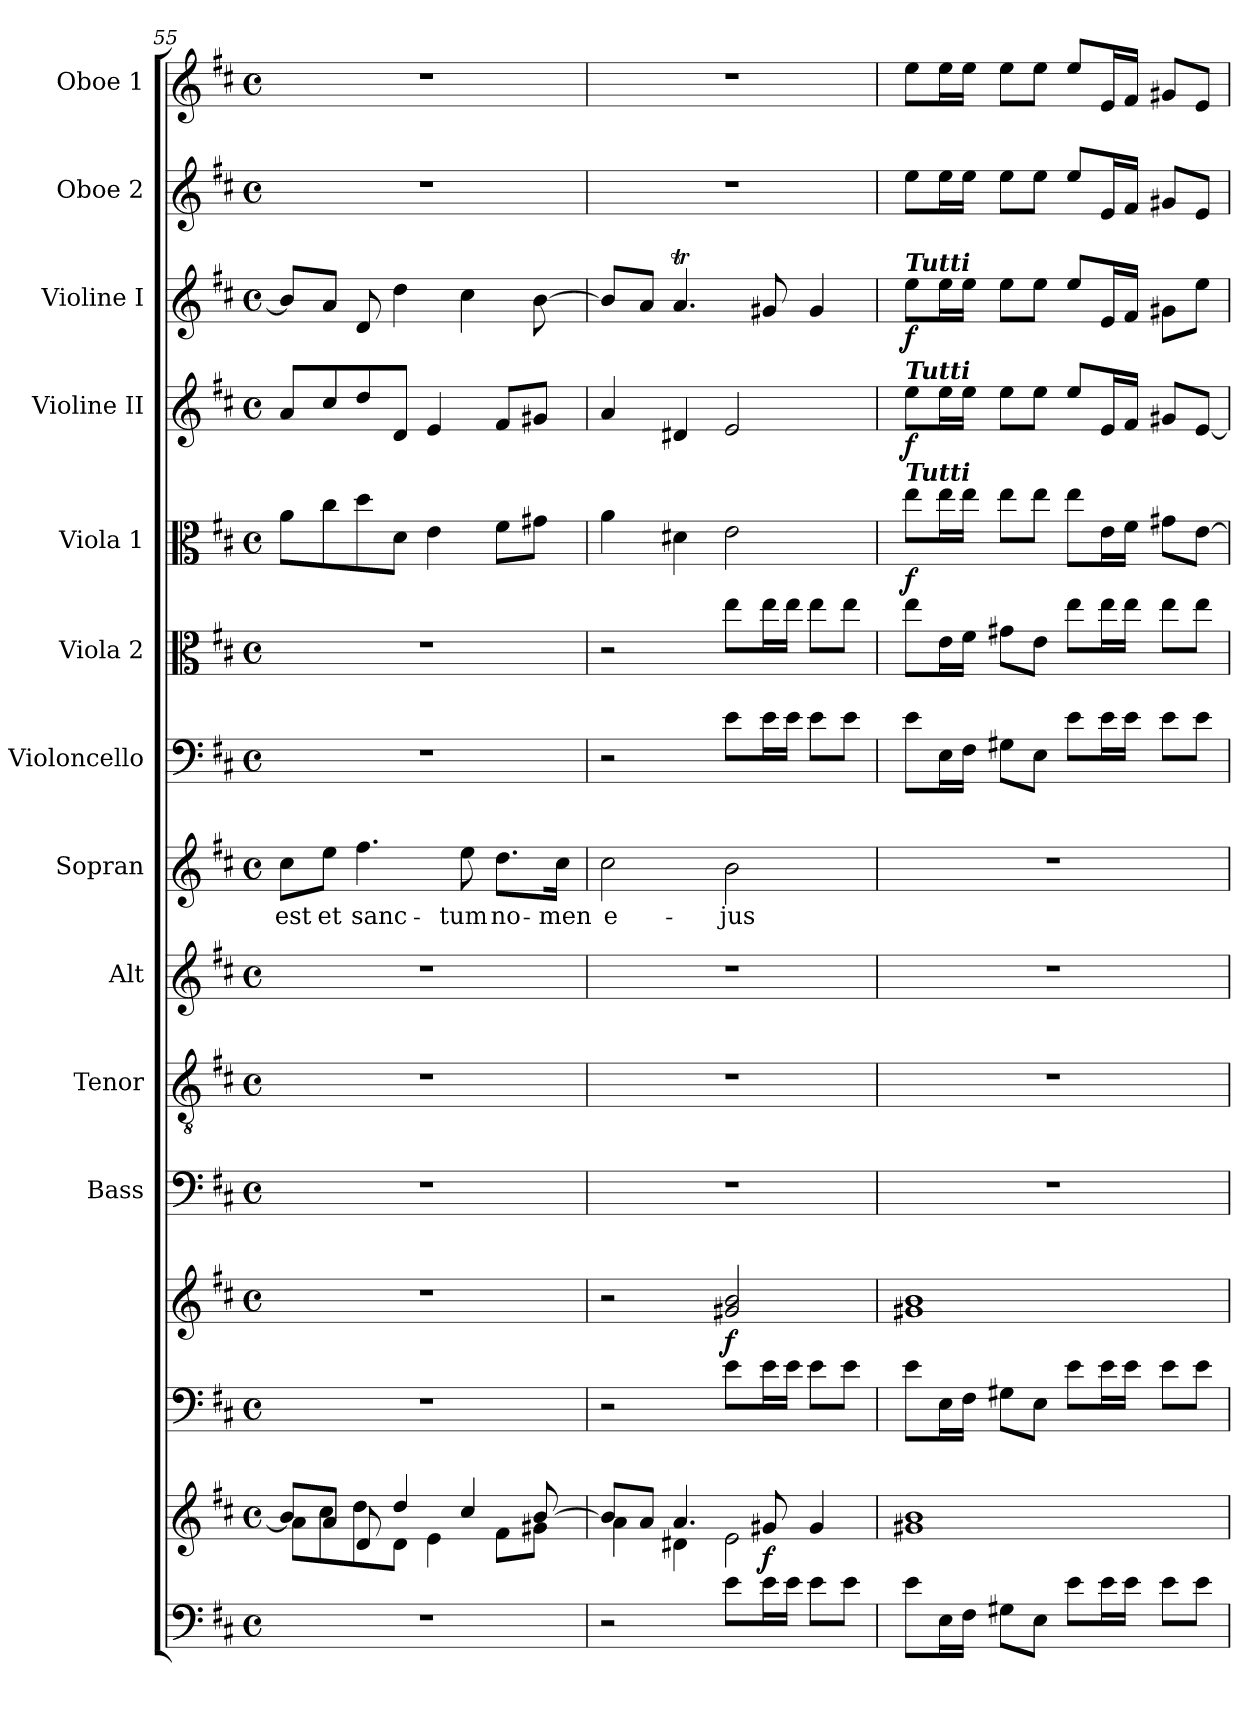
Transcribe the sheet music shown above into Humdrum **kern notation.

**kern	**kern	**dynam	**kern	**kern	**dynam	**kern	**kern	**kern	**kern	**text	**kern	**kern	**kern	**dynam	**kern	**dynam	**kern	**dynam	**kern	**kern
*part13	*part13	*part13	*part12	*part12	*part12	*part11	*part10	*part9	*part8	*part8	*part7	*part6	*part5	*part5	*part4	*part4	*part3	*part3	*part2	*part1
*staff15	*staff14	*staff14/15	*staff13	*staff12	*staff12/13	*staff11	*staff10	*staff9	*staff8	*staff8	*staff7	*staff6	*staff5	*staff5	*staff4	*staff4	*staff3	*staff3	*staff2	*staff1
*	*	*	*	*	*	*I"Bass	*I"Tenor	*I"Alt	*I"Sopran	*	*I"Violoncello	*I"Viola 2	*I"Viola 1	*	*I"Violine II	*	*I"Violine I	*	*I"Oboe 2	*I"Oboe 1
*	*	*	*	*	*	*I'B.	*I'T.	*I'A.	*I'S.	*	*I'Vc.	*I'Vla. 2	*I'Vla. 1	*	*I'Vl. II	*	*I'Vl. I	*	*I'Ob. 2	*I'Ob. 1
*clefF4	*clefG2	*	*clefF4	*clefG2	*	*clefF4	*clefGv2	*clefG2	*clefG2	*	*clefF4	*clefC3	*clefC3	*	*clefG2	*	*clefG2	*	*clefG2	*clefG2
*	*	*	*	*	*	*	*	*	*	*	*ITrd7c12	*	*	*	*	*	*	*	*	*
*k[f#c#]	*k[f#c#]	*	*k[f#c#]	*k[f#c#]	*	*k[f#c#]	*k[f#c#]	*k[f#c#]	*k[f#c#]	*	*k[f#c#]	*k[f#c#]	*k[f#c#]	*	*k[f#c#]	*	*k[f#c#]	*	*k[f#c#]	*k[f#c#]
*D:	*D:	*	*D:	*D:	*	*D:	*D:	*D:	*D:	*	*D:	*D:	*D:	*	*D:	*	*D:	*	*D:	*D:
*M4/4	*M4/4	*	*M4/4	*M4/4	*	*M4/4	*M4/4	*M4/4	*M4/4	*	*M4/4	*M4/4	*M4/4	*	*M4/4	*	*M4/4	*	*M4/4	*M4/4
*met(c)	*met(c)	*	*met(c)	*met(c)	*	*met(c)	*met(c)	*met(c)	*met(c)	*	*met(c)	*met(c)	*met(c)	*	*met(c)	*	*met(c)	*	*met(c)	*met(c)
=55	=55	=55	=55	=55	=55	=55	=55	=55	=55	=55	=55	=55	=55	=55	=55	=55	=55	=55	=55	=55
*	*^	*	*	*	*	*	*	*	*	*	*	*	*	*	*	*	*	*	*	*
!	!	!	!	!	!	!	!	!	!	!	!LO:LY:b	!	!	!	!	!	!	!	!	!	!
1r	8b/L]	8a\L	.	1r	1r	.	1r	1r	1r	8cc#\L	est	1r	1r	8a\L	.	8a/L	.	8b/L]	.	1r	1r
!	!	!	!	!	!	!	!	!	!	!	!LO:LY:b	!	!	!	!	!	!	!	!	!	!
.	8a/J	8cc#\	.	.	.	.	.	.	.	8ee\J	et	.	.	8cc#\	.	8cc#/	.	8a/J	.	.	.
!	!	!	!	!	!	!	!	!	!	!	!LO:LY:b	!	!	!	!	!	!	!	!	!	!
.	8d/	8dd\	.	.	.	.	.	.	.	4.ff#\	sanc-	.	.	8dd\	.	8dd/	.	8d/	.	.	.
.	4dd/	8d\J	.	.	.	.	.	.	.	.	.	.	.	8d\J	.	8d/J	.	4dd\	.	.	.
.	.	4e\	.	.	.	.	.	.	.	.	.	.	.	4e\	.	4e/	.	.	.	.	.
!	!	!	!	!	!	!	!	!	!	!	!LO:LY:b	!	!	!	!	!	!	!	!	!	!
.	4cc#/	.	.	.	.	.	.	.	.	8ee\	-tum	.	.	.	.	.	.	4cc#\	.	.	.
!	!	!	!	!	!	!	!	!	!	!	!LO:LY:b	!	!	!	!	!	!	!	!	!	!
.	.	8f#\L	.	.	.	.	.	.	.	8.dd\L	no-	.	.	8f#\L	.	8f#/L	.	.	.	.	.
.	[>8b/	8g#X\J	.	.	.	.	.	.	.	.	.	.	.	8g#X\J	.	8g#X/J	.	[8b\	.	.	.
!	!	!	!	!	!	!	!	!	!	!	!LO:LY:b	!	!	!	!	!	!	!	!	!	!
.	.	.	.	.	.	.	.	.	.	16cc#\Jk	-men	.	.	.	.	.	.	.	.	.	.
=56	=56	=56	=56	=56	=56	=56	=56	=56	=56	=56	=56	=56	=56	=56	=56	=56	=56	=56	=56	=56	=56
!	!	!	!	!	!	!	!	!	!	!	!LO:LY:b	!	!	!	!	!	!	!	!	!	!
2r	8b/L]	4a\	.	2r	2r	.	1r	1r	1r	2cc#\	e-	2r	2r	4a\	.	4a/	.	8b/L]	.	1r	1r
.	8a/J	.	.	.	.	.	.	.	.	.	.	.	.	.	.	.	.	8a/J	.	.	.
.	4.a/	4d#X\	.	.	.	.	.	.	.	.	.	.	.	4d#X\	.	4d#X/	.	4.aT/	.	.	.
!	!	!	!	!	!	!LO:DY:b	!	!	!	!	!LO:LY:b	!	!	!	!	!	!	!	!	!	!
8e\L	.	2e\	.	8e\L	2g#X/ 2b/	f	.	.	.	2b\	-jus	8E\L	8ee\L	2e\	.	2e/	.	.	.	.	.
!	!	!	!LO:DY:b	!	!	!	!	!	!	!	!	!	!	!	!	!	!	!	!	!	!
16e\L	8g#X/	.	f	16e\L	.	.	.	.	.	.	.	16E\L	16ee\L	.	.	.	.	8g#X/	.	.	.
16e\JJ	.	.	.	16e\JJ	.	.	.	.	.	.	.	16E\JJ	16ee\JJ	.	.	.	.	.	.	.	.
8e\L	4g#/	.	.	8e\L	.	.	.	.	.	.	.	8E\L	8ee\L	.	.	.	.	4g#/	.	.	.
8e\J	.	.	.	8e\J	.	.	.	.	.	.	.	8E\J	8ee\J	.	.	.	.	.	.	.	.
*	*v	*v	*	*	*	*	*	*	*	*	*	*	*	*	*	*	*	*	*	*	*
=57	=57	=57	=57	=57	=57	=57	=57	=57	=57	=57	=57	=57	=57	=57	=57	=57	=57	=57	=57	=57
!	!	!	!	!	!	!	!	!	!	!	!	!	!	!	!	!	!LO:TX:a:Bi:t=Tutti	!	!	!
!	!	!	!	!	!	!	!	!	!	!	!	!	!	!	!LO:TX:a:Bi:t=Tutti	!	!	!	!	!
!	!	!	!	!	!	!	!	!	!	!	!	!	!LO:TX:a:Bi:t=Tutti	!	!	!	!	!	!	!
!	!	!	!	!	!	!	!	!	!	!	!	!	!	!LO:DY:b	!	!LO:DY:b	!	!LO:DY:b	!	!
8e\L	1g#X 1b	.	8e\L	1g#X 1b	.	1r	1r	1r	1r	.	8E\L	8ee\L	8ee\L	f	8ee\L	f	8ee\L	f	8ee\L	8ee\L
16E\L	.	.	16E\L	.	.	.	.	.	.	.	16EE\L	16e\L	16ee\L	.	16ee\L	.	16ee\L	.	16ee\L	16ee\L
16F#\JJ	.	.	16F#\JJ	.	.	.	.	.	.	.	16FF#\JJ	16f#\JJ	16ee\JJ	.	16ee\JJ	.	16ee\JJ	.	16ee\JJ	16ee\JJ
8G#X\L	.	.	8G#X\L	.	.	.	.	.	.	.	8GG#X\L	8g#X\L	8ee\L	.	8ee\L	.	8ee\L	.	8ee\L	8ee\L
8E\J	.	.	8E\J	.	.	.	.	.	.	.	8EE\J	8e\J	8ee\J	.	8ee\J	.	8ee\J	.	8ee\J	8ee\J
8e\L	.	.	8e\L	.	.	.	.	.	.	.	8E\L	8ee\L	8ee\L	.	8ee/L	.	8ee/L	.	8ee/L	8ee/L
16e\L	.	.	16e\L	.	.	.	.	.	.	.	16E\L	16ee\L	16e\L	.	16e/L	.	16e/L	.	16e/L	16e/L
16e\JJ	.	.	16e\JJ	.	.	.	.	.	.	.	16E\JJ	16ee\JJ	16f#\JJ	.	16f#/JJ	.	16f#/JJ	.	16f#/JJ	16f#/JJ
8e\L	.	.	8e\L	.	.	.	.	.	.	.	8E\L	8ee\L	8g#X\L	.	8g#X/L	.	8g#X\L	.	8g#X/L	8g#X/L
8e\J	.	.	8e\J	.	.	.	.	.	.	.	8E\J	8ee\J	[8e\J	.	[8e/J	.	8ee\J	.	8e/J	8e/J
=	=	=	=	=	=	=	=	=	=	=	=	=	=	=	=	=	=	=	=	=
*-	*-	*-	*-	*-	*-	*-	*-	*-	*-	*-	*-	*-	*-	*-	*-	*-	*-	*-	*-	*-
